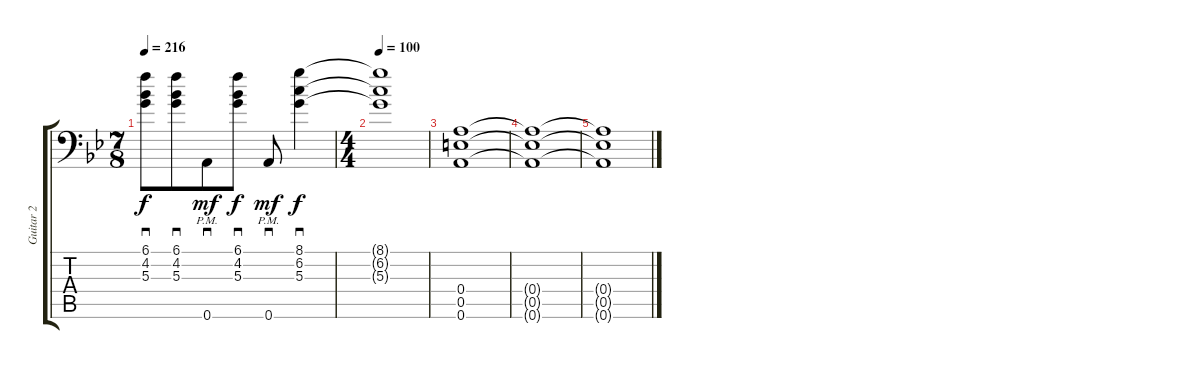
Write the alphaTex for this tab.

\track ("Guitar 2" "Guitar 2") {instrument distortionguitar}
\staff {score tabs}
\tuning (B3 Gb3 D3 A2 E2 A1) {hide}
\ts (7 8)
\tempo 216
\clef f4
\ks gminor
(6.1 4.2 5.3).8{sd dy f} (6.1 4.2 5.3).8{sd} 0.6{pm}.8{sd dy mf} (6.1 4.2 5.3).8{sd dy f} 0.6{pm}.8{sd dy mf} (8.1 6.2 5.3).4{sd dy f} |
\ts (4 4)
\tempo 100
(8.1{t} 6.2{t} 5.3{t}).1 |
(0.4 0.5 0.6).1 |
(0.4{t} 0.5{t} 0.6{t}).1 |
(0.4{t} 0.5{t} 0.6{t}).1
